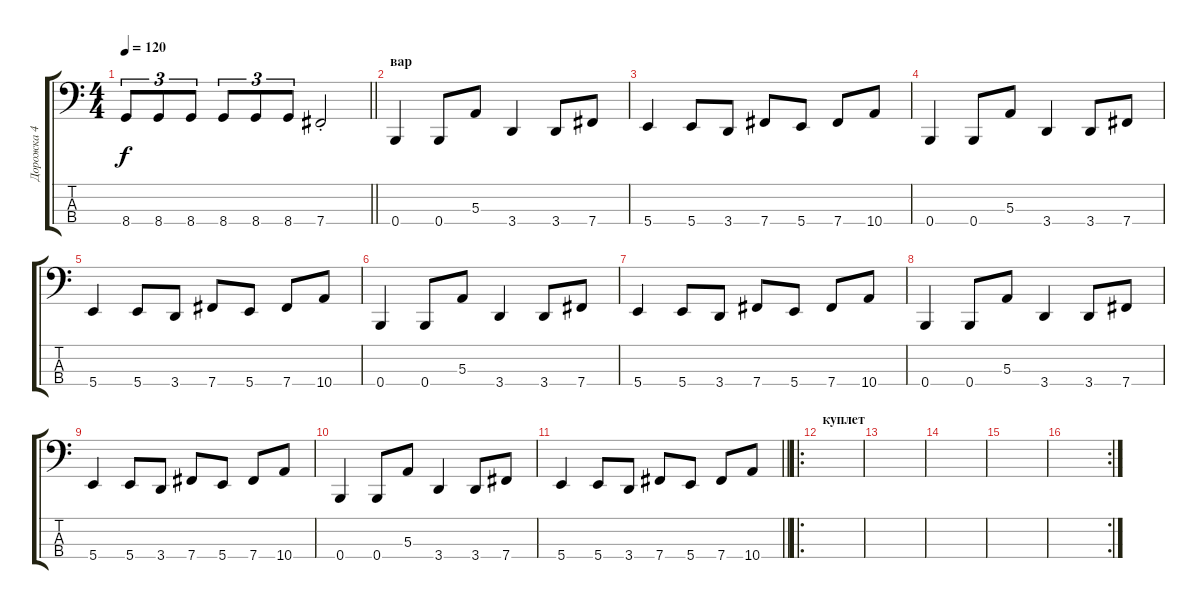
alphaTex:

\track ("Дорожка 4" "Дорожка 4") {instrument electricbassfinger}
\staff {score tabs}
\tuning (D2 A1 E1 B0) {hide}
\ts (4 4)
\tempo 120
\clef f4
\barLineRight lightlight
\ks c
8.4.8{tu (3 2) dy f} 8.4.8{tu (3 2)} 8.4.8{tu (3 2)} 8.4.8{tu (3 2)} 8.4.8{tu (3 2)} 8.4.8{tu (3 2)} 7.4{st}.2 |
\section ("" "вар")
0.4.4 0.4.8 5.3.8 3.4.4 3.4.8 7.4.8 |
5.4.4 5.4.8 3.4.8 7.4.8 5.4.8 7.4.8 10.4.8 |
0.4.4 0.4.8 5.3.8 3.4.4 3.4.8 7.4.8 |
5.4.4 5.4.8 3.4.8 7.4.8 5.4.8 7.4.8 10.4.8 |
0.4.4 0.4.8 5.3.8 3.4.4 3.4.8 7.4.8 |
5.4.4 5.4.8 3.4.8 7.4.8 5.4.8 7.4.8 10.4.8 |
0.4.4 0.4.8 5.3.8 3.4.4 3.4.8 7.4.8 |
5.4.4 5.4.8 3.4.8 7.4.8 5.4.8 7.4.8 10.4.8 |
0.4.4 0.4.8 5.3.8 3.4.4 3.4.8 7.4.8 |
\barLineRight lightlight
5.4.4 5.4.8 3.4.8 7.4.8 5.4.8 7.4.8 10.4.8 |
\ro
\section ("" "куплет")
|
|
|
|
\rc 2
